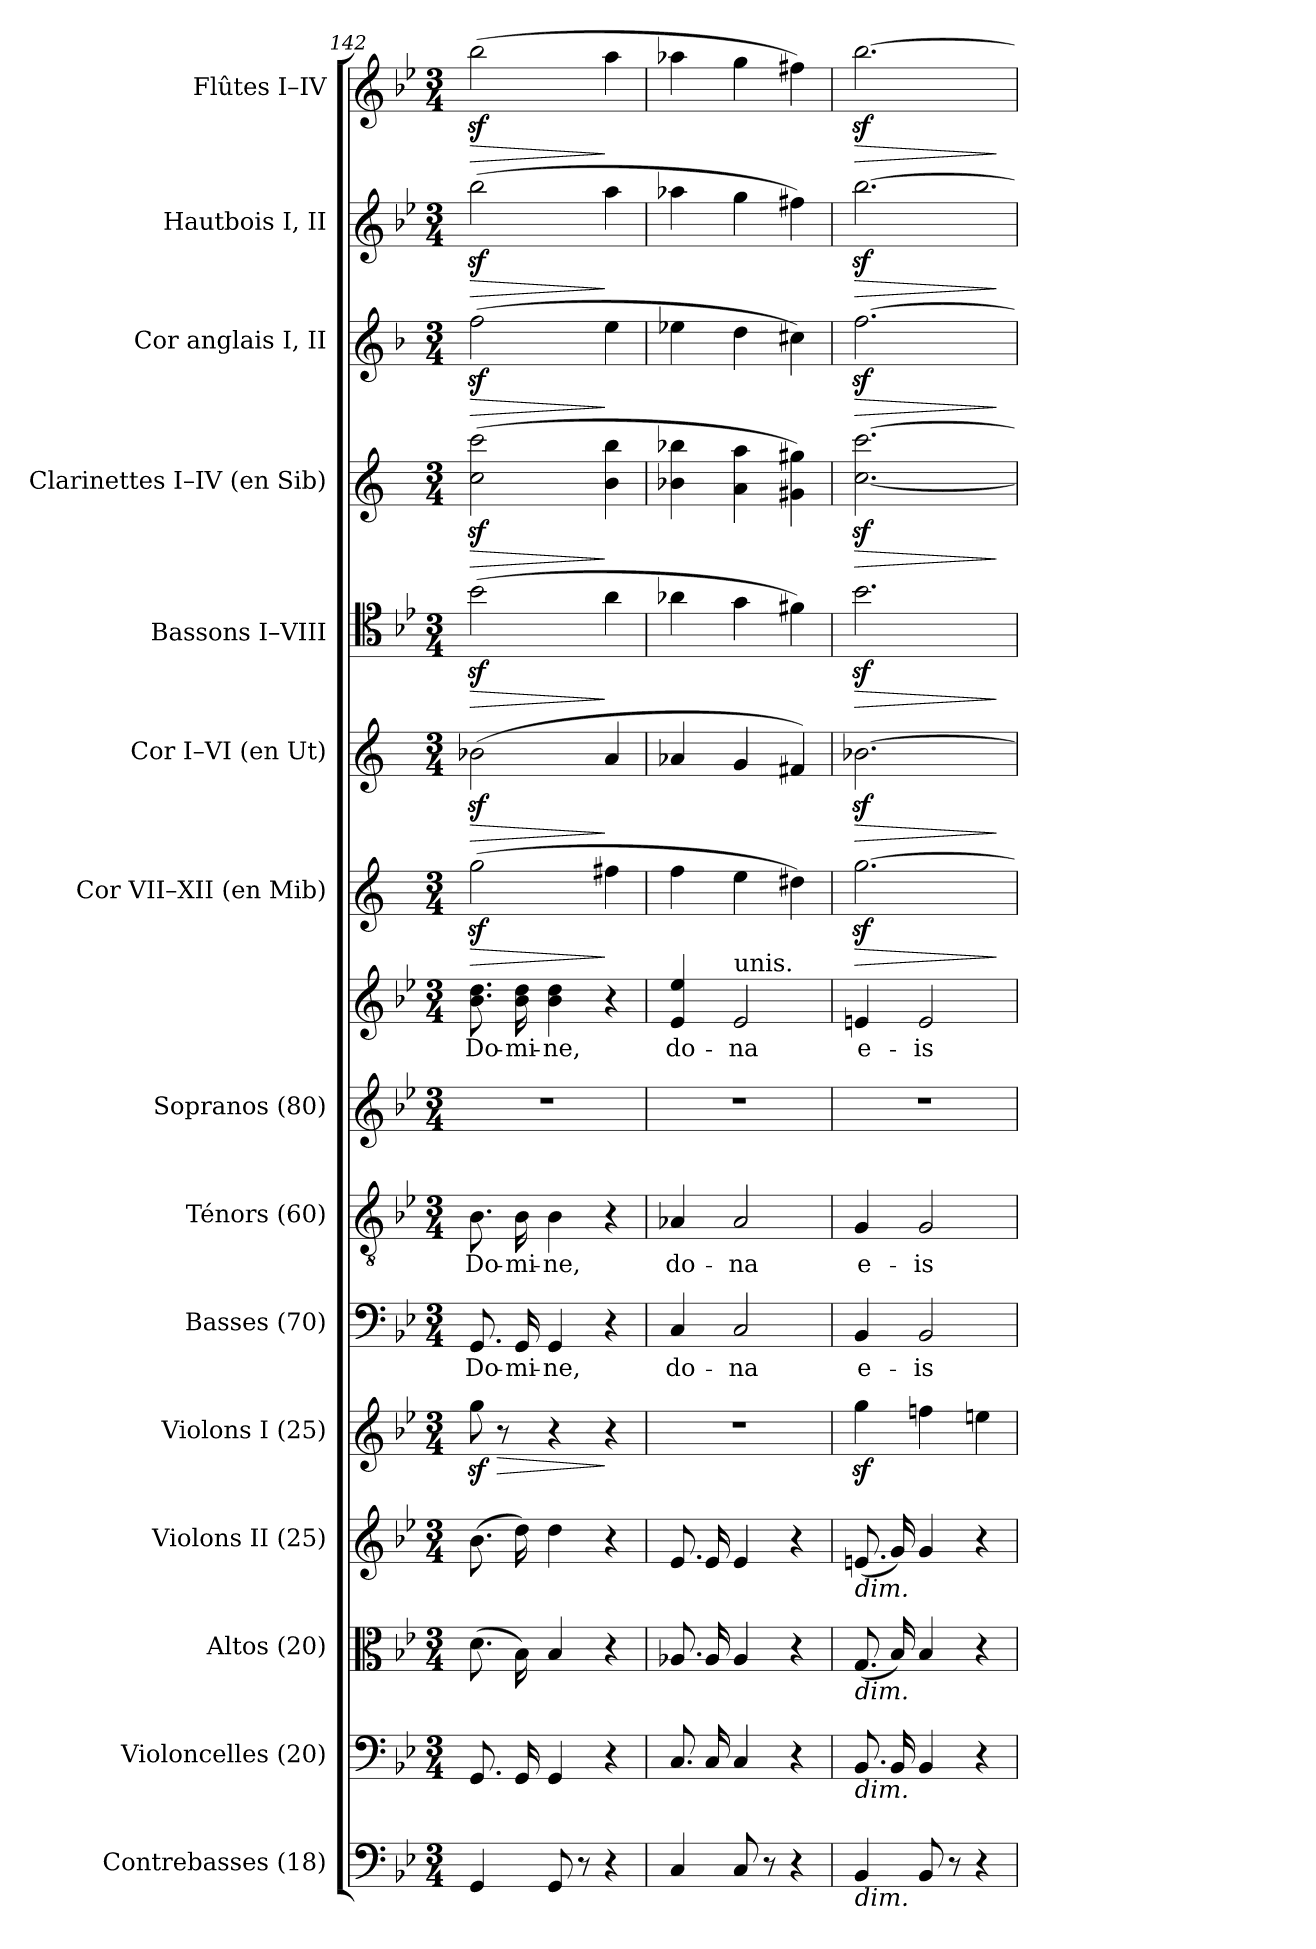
**kern	**kern	**kern	**kern	**kern	**dynam	**kern	**text	**kern	**text	**kern	**kern	**text	**kern	**dynam	**kern	**dynam	**kern	**dynam	**kern	**dynam	**kern	**dynam	**kern	**dynam	**kern	**dynam
*part15	*part14	*part13	*part12	*part11	*part11	*part10	*part10	*part9	*part9	*part8	*part8	*part8	*part7	*part7	*part6	*part6	*part5	*part5	*part4	*part4	*part3	*part3	*part2	*part2	*part1	*part1
*staff16	*staff15	*staff14	*staff13	*staff12	*staff12	*staff11	*staff11	*staff10	*staff10	*staff9	*staff8	*staff8	*staff7	*staff7	*staff6	*staff6	*staff5	*staff5	*staff4	*staff4	*staff3	*staff3	*staff2	*staff2	*staff1	*staff1
*I"Contrebasses (18)	*I"Violoncelles (20)	*I"Altos (20)	*I"Violons II (25)	*I"Violons I (25)	*	*I"Basses (70)	*	*I"Ténors (60)	*	*I"Sopranos (80)	*	*	*I"Cor VII–XII (en Mib)	*	*I"Cor I–VI (en Ut)	*	*I"Bassons I–VIII	*	*I"Clarinettes I–IV (en Sib)	*	*I"Cor anglais I, II	*	*I"Hautbois I, II	*	*I"Flûtes I–IV	*
*I'Cb.	*I'Vlles	*I'Altos	*I'Vns II	*I'Vns I	*	*I'Basses	*	*I'Tén.	*	*I'Sopr.	*	*	*I'Cor (Mib)	*	*I'Cor (Ut)	*	*I'Bns	*	*I'Cl. (Sib)	*	*I'C. a.	*	*I'Hb.	*	*I'Fl.	*
*clefF4	*clefF4	*clefC3	*clefG2	*clefG2	*	*clefF4	*	*clefGv2	*	*clefG2	*clefG2	*	*clefG2	*	*clefG2	*	*clefC4	*	*clefG2	*	*clefG2	*	*clefG2	*	*clefG2	*
*ITrd7c12	*	*	*	*	*	*	*	*ITrd7c12	*	*	*	*	*ITrd5c9	*	*ITrd7c12	*	*	*	*ITrd1c2	*	*ITrd4c7	*	*	*	*	*
*k[b-e-]	*k[b-e-]	*k[b-e-]	*k[b-e-]	*k[b-e-]	*	*k[b-e-]	*	*k[b-e-]	*	*k[b-e-]	*k[b-e-]	*	*k[b-e-a-]	*	*k[]	*	*k[b-e-]	*	*k[b-e-]	*	*k[b-e-]	*	*k[b-e-]	*	*k[b-e-]	*
*B-:	*B-:	*B-:	*B-:	*B-:	*	*B-:	*	*B-:	*	*B-:	*B-:	*	*E-:	*	*C:	*	*B-:	*	*B-:	*	*B-:	*	*B-:	*	*B-:	*
*M3/4	*M3/4	*M3/4	*M3/4	*M3/4	*	*M3/4	*	*M3/4	*	*M3/4	*M3/4	*	*M3/4	*	*M3/4	*	*M3/4	*	*M3/4	*	*M3/4	*	*M3/4	*	*M3/4	*
=142	=142	=142	=142	=142	=142	=142	=142	=142	=142	=142	=142	=142	=142	=142	=142	=142	=142	=142	=142	=142	=142	=142	=142	=142	=142	=142
!	!	!	!	!	!	!	!LO:LY:b:color=#000000	!	!	!	!	!	!	!	!	!	!	!	!	!	!	!	!	!	!	!
!	!	!	!	!	!	!	!	!	!LO:LY:b:color=#000000	!LO:N:vis=1	!	!	!	!	!	!	!	!	!	!	!	!	!	!	!	!
!	!	!	!	!	!	!	!	!	!	!	!	!LO:LY:b:color=#000000	!	!LO:HP:b	!	!LO:HP:b	!	!LO:HP:b	!	!LO:HP:b	!	!LO:HP:b	!	!LO:HP:b	!	!LO:HP:b
4GGGi/	8.GGi/	(8.di\	(8.b-i\	8ggzi\	.	8.GGi/	Do-	8.BB-i\	Do-	2.r	8.b-i\ 8.ddi	Do-	(2b-zi\	>	(2B-Xzi\	>	(2b-zi\	>	(2b-i\z 2bb-iz	>	(2b-zi\	>	(2bb-zi\	>	(2bb-zi\	>
!	!	!	!	!	!LO:HP:b	!	!	!	!	!	!	!	!	!	!	!	!	!	!	!	!	!	!	!	!	!
.	.	.	.	8r	>	.	.	.	.	.	.	.	.	.	.	.	.	.	.	.	.	.	.	.	.	.
!	!	!	!	!	!	!	!LO:LY:b:color=#000000	!	!	!	!	!	!	!	!	!	!	!	!	!	!	!	!	!	!	!
!	!	!	!	!	!	!	!	!	!LO:LY:b:color=#000000	!	!	!	!	!	!	!	!	!	!	!	!	!	!	!	!	!
!	!	!	!	!	!	!	!	!	!	!	!	!LO:LY:b:color=#000000	!	!	!	!	!	!	!	!	!	!	!	!	!	!
.	16GGi/	16B-i\)	16ddi\)	.	.	16GGi/	-mi-	16BB-i\	-mi-	.	16b-i\ 16ddi	-mi-	.	.	.	.	.	.	.	.	.	.	.	.	.	.
!	!	!	!	!	!	!	!LO:LY:b:color=#000000	!	!	!	!	!	!	!	!	!	!	!	!	!	!	!	!	!	!	!
!	!	!	!	!	!	!	!	!	!LO:LY:b:color=#000000	!	!	!	!	!	!	!	!	!	!	!	!	!	!	!	!	!
!	!	!	!	!	!	!	!	!	!	!	!	!LO:LY:b:color=#000000	!	!	!	!	!	!	!	!	!	!	!	!	!	!
8GGGi/	4GGi/	4B-i/	4ddi\	4r	.	4GGi/	-ne,	4BB-i\	-ne,	.	4b-i\ 4ddi	-ne,	.	.	.	.	.	.	.	.	.	.	.	.	.	.
8r	.	.	.	.	.	.	.	.	.	.	.	.	.	.	.	.	.	.	.	.	.	.	.	.	.	.
4r	4r	4r	4r	4r	]	4r	.	4r	.	.	4r	.	4ani\	]	4Ai/	]	4ai\	]	4ai\ 4aai	]	4ai\	]	4aai\	]	4aai\	]
=143	=143	=143	=143	=143	=143	=143	=143	=143	=143	=143	=143	=143	=143	=143	=143	=143	=143	=143	=143	=143	=143	=143	=143	=143	=143	=143
!	!	!	!	!LO:N:vis=1	!	!	!	!	!	!	!	!	!	!	!	!	!	!	!	!	!	!	!	!	!	!
!	!	!	!	!	!	!	!LO:LY:b:color=#000000	!	!	!	!	!	!	!	!	!	!	!	!	!	!	!	!	!	!	!
!	!	!	!	!	!	!	!	!	!LO:LY:b:color=#000000	!LO:N:vis=1	!	!	!	!	!	!	!	!	!	!	!	!	!	!	!	!
!	!	!	!	!	!	!	!	!	!	!	!	!LO:LY:b:color=#000000	!	!	!	!	!	!	!	!	!	!	!	!	!	!
4CCi/	8.Ci/	8.A-Xi/	8.e-i/	2.r	.	4Ci/	do-	4AA-Xi/	do-	2.r	4e-i/ 4ee-i	do-	4a-i\	.	4A-Xi/	.	4a-Xi\	.	4a-Xi\ 4aa-Xi	.	4a-Xi\	.	4aa-Xi\	.	4aa-Xi\	.
.	16Ci/	16A-i/	16e-i/	.	.	.	.	.	.	.	.	.	.	.	.	.	.	.	.	.	.	.	.	.	.	.
!	!	!	!	!	!	!	!LO:LY:b:color=#000000	!	!	!	!	!	!	!	!	!	!	!	!	!	!	!	!	!	!	!
!	!	!	!	!	!	!	!	!	!LO:LY:b:color=#000000	!	!	!	!	!	!	!	!	!	!	!	!	!	!	!	!	!
!	!	!	!	!	!	!	!	!	!	!	!LO:TX:a:t=unis.	!	!	!	!	!	!	!	!	!	!	!	!	!	!	!
!	!	!	!	!	!	!	!	!	!	!	!	!LO:LY:b:color=#000000	!	!	!	!	!	!	!	!	!	!	!	!	!	!
8CCi/	4Ci/	4A-i/	4e-i/	.	.	2Ci/	-na	2AA-i/	-na	.	2e-i/	-na	4gi\	.	4Gi/	.	4gi\	.	4gi\ 4ggi	.	4gi\	.	4ggi\	.	4ggi\	.
8r	.	.	.	.	.	.	.	.	.	.	.	.	.	.	.	.	.	.	.	.	.	.	.	.	.	.
4r	4r	4r	4r	.	.	.	.	.	.	.	.	.	4f#Xi\)	.	4F#Xi/)	.	4f#Xi\)	.	4f#Xi\ 4ff#Xi)	.	4f#Xi\)	.	4ff#Xi\)	.	4ff#Xi\)	.
=144	=144	=144	=144	=144	=144	=144	=144	=144	=144	=144	=144	=144	=144	=144	=144	=144	=144	=144	=144	=144	=144	=144	=144	=144	=144	=144
!	!	!	!	!	!	!	!LO:LY:b:color=#000000	!	!	!	!	!	!	!	!	!	!	!	!	!	!	!	!	!	!	!
!	!	!	!	!	!	!	!	!	!LO:LY:b:color=#000000	!LO:N:vis=1	!	!	!	!	!	!	!	!	!	!	!	!	!	!	!	!
!	!	!	!LO:TX:b:i:t=dim.	!	!	!	!	!	!	!	!	!	!	!	!	!	!	!	!	!	!	!	!	!	!	!
!	!	!LO:TX:b:i:t=dim.	!	!	!	!	!	!	!	!	!	!	!	!	!	!	!	!	!	!	!	!	!	!	!	!
!	!LO:TX:b:i:t=dim.	!	!	!	!	!	!	!	!	!	!	!	!	!	!	!	!	!	!	!	!	!	!	!	!	!
!LO:TX:b:i:t=dim.	!	!	!	!	!	!	!	!	!	!	!	!	!	!	!	!	!	!	!	!	!	!	!	!	!	!
!	!	!	!	!	!	!	!	!	!	!	!	!LO:LY:b:color=#000000	!	!LO:HP:b	!	!LO:HP:b	!	!LO:HP:b	!	!LO:HP:b	!	!LO:HP:b	!	!LO:HP:b	!	!LO:HP:b
4BBB-i/	8.BB-i/	(8.Gi/	(8.eni/	4ggzi\	.	4BB-i/	e-	4GGi/	e-	2.r	4eni/	e-	[>2.b-zi\	>	[>2.B-Xzi\	>	2.b-zi\	>	[<2.b-i\z [>2.bb-iz	>	[>2.b-zi\	>	[>2.bb-zi\	>	[>2.bb-zi\	>
.	16BB-i/	16B-i/)	16gi/)	.	.	.	.	.	.	.	.	.	.	.	.	.	.	.	.	.	.	.	.	.	.	.
!	!	!	!	!	!	!	!LO:LY:b:color=#000000	!	!	!	!	!	!	!	!	!	!	!	!	!	!	!	!	!	!	!
!	!	!	!	!	!	!	!	!	!LO:LY:b:color=#000000	!	!	!	!	!	!	!	!	!	!	!	!	!	!	!	!	!
!	!	!	!	!	!	!	!	!	!	!	!	!LO:LY:b:color=#000000	!	!	!	!	!	!	!	!	!	!	!	!	!	!
8BBB-i/	4BB-i/	4B-i/	4gi/	4ffni\	.	2BB-i/	-is	2GGi/	-is	.	2ei/	-is	.	.	.	.	.	.	.	.	.	.	.	.	.	.
8r	.	.	.	.	.	.	.	.	.	.	.	.	.	.	.	.	.	.	.	.	.	.	.	.	.	.
4r	4r	4r	4r	4eeni\	.	.	.	.	.	.	.	.	.	.	.	.	.	.	.	.	.	.	.	.	.	.
.	.	.	.	.	.	.	.	.	.	.	.	.	.	]	.	]	.	]	.	]	.	]	.	]	.	]
=	=	=	=	=	=	=	=	=	=	=	=	=	=	=	=	=	=	=	=	=	=	=	=	=	=	=
*-	*-	*-	*-	*-	*-	*-	*-	*-	*-	*-	*-	*-	*-	*-	*-	*-	*-	*-	*-	*-	*-	*-	*-	*-	*-	*-
